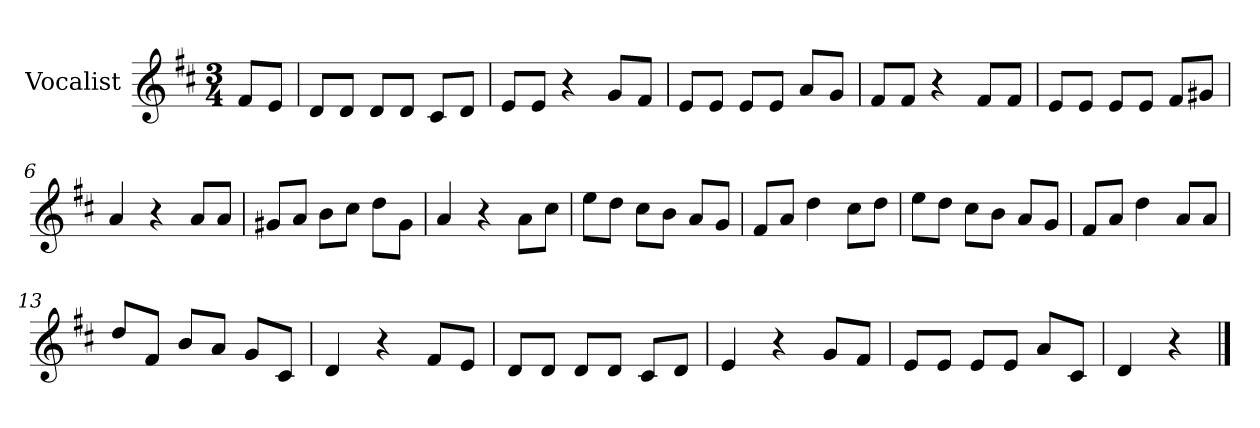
**kern
*part1
*staff1
*I"Vocalist
*k[f#c#]
*D:
*M3/4
=
8f#L
8eJ
=1
8dL
8dJ
8dL
8dJ
8c#L
8dJ
=2
8eL
8eJ
4r
8gL
8f#J
=3
8eL
8eJ
8eL
8eJ
8aL
8gJ
=4
8f#L
8f#J
4r
8f#L
8f#J
=5
8eL
8eJ
8eL
8eJ
8f#L
8g#XJ
=6
4a
4r
8aL
8aJ
=7
8g#XL
8aJ
8bL
8cc#J
8ddL
8g#J
=8
4a
4r
8aL
8cc#J
=9
8eeL
8ddJ
8cc#L
8bJ
8aL
8gJ
=10
8f#L
8aJ
4dd
8cc#L
8ddJ
=11
8eeL
8ddJ
8cc#L
8bJ
8aL
8gJ
=12
8f#L
8aJ
4dd
8aL
8aJ
=13
8ddL
8f#J
8bL
8aJ
8gL
8c#J
=14
4d
4r
8f#L
8eJ
=15
8dL
8dJ
8dL
8dJ
8c#L
8dJ
=16
4e
4r
8gL
8f#J
=17
8eL
8eJ
8eL
8eJ
8aL
8c#J
=18
4d
4r
==
*-
